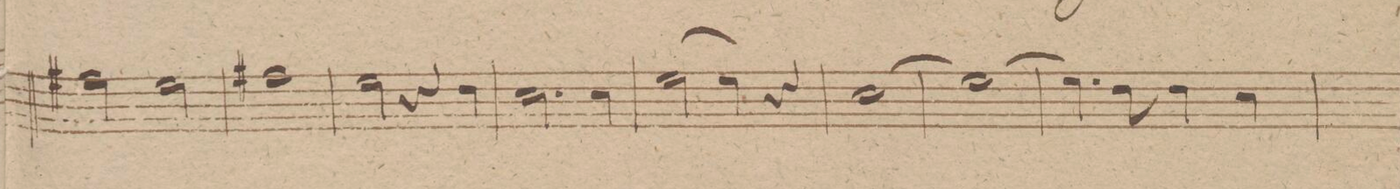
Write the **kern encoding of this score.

**kern	**dynam
*I"Corno 2do in A.	*
*clefG2	*
*k[f#c#g#]	*
*met(c)	*
*M4/4	*
2dd#X\	.
2cc#\	.
=14	=14
1dd#X\	.
=15	=15
2cc#\	.
4r	.
4b\	.
=16	=16
2.a/	.
4a/	.
=17	=17
[2cc#\	.
4cc#\]	.
4r	.
=18	=18
(>1a/	.
=19	=19
[1cc#\)	.
=20	=20
4.cc#\]	.
8b\	.
4b\	.
4a/	.
=21	=21
*-	*-
